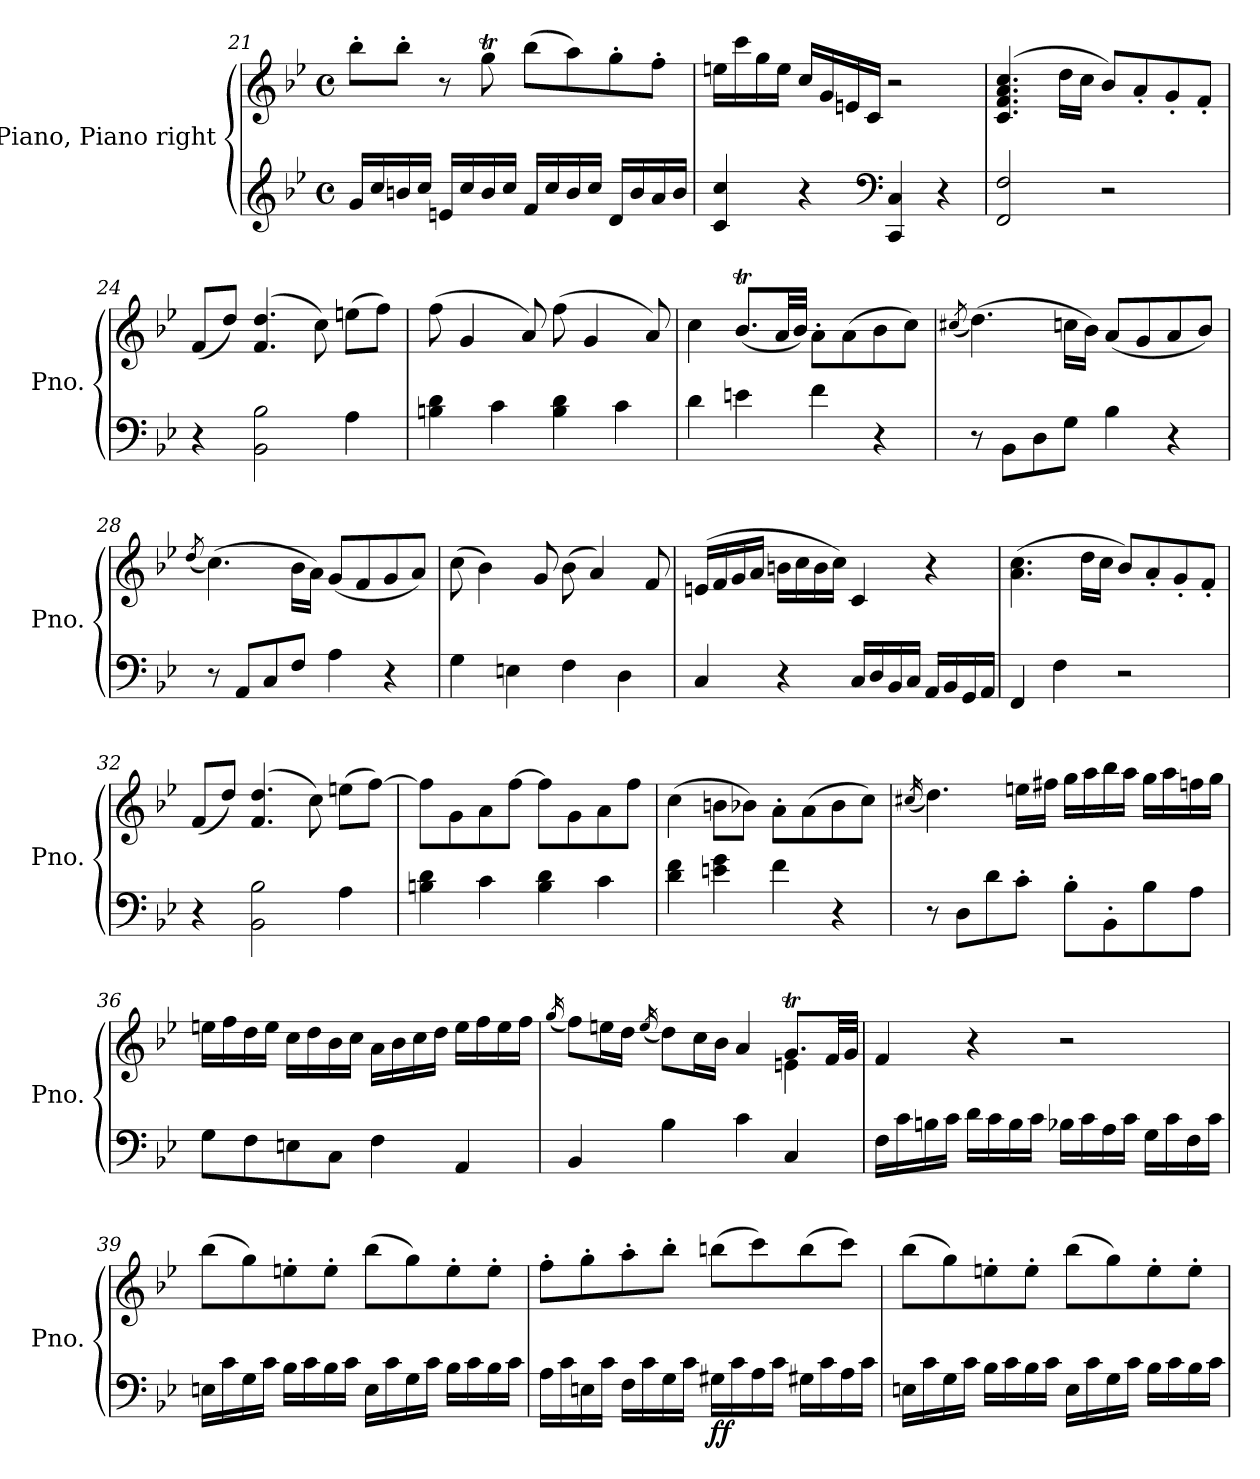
**kern	**kern	**dynam
*part1	*part1	*part1
*staff2	*staff1	*staff1/2
*I"Piano, Piano right	*	*
*I'Pno.	*	*
*clefG2	*clefG2	*
*k[b-e-]	*k[b-e-]	*
*M4/4	*M4/4	*
*met(c)	*met(c)	*
=21	=21	=21
16g/LL	8bb-'\L	.
16cc/	.	.
16bn/	8bb-'\J	.
16cc/JJ	.	.
16en/LL	8r	.
16cc/	.	.
16b/	8ggT\	.
16cc/JJ	.	.
16f/LL	(>8bb-\L	.
16cc/	.	.
16b/	8aa\)	.
16cc/JJ	.	.
16d/LL	8gg'\	.
16b/	.	.
16a/	8ff'\J	.
16b/JJ	.	.
=22	=22	=22
4c/ 4cc/	16een\LL	.
.	16ccc\	.
.	16gg\	.
.	16ee\JJ	.
4r	16cc/LL	.
.	16g/	.
.	16en/	.
.	16c/JJ	.
*clefF4	*	*
4CC/ 4C/	2r	.
4r	.	.
=23	=23	=23
2FF/ 2F/	(>4.c/ 4.f/ 4.a/ 4.cc/	.
.	16dd\LL	.
.	16cc\JJ	.
2r	8b-/L)	.
.	8a'/	.
.	8g'/	.
.	8f'/J	.
=24	=24	=24
4r	(<8f/L	.
.	8dd/J)	.
2BB-\ 2B-\	(>4.f/ 4.dd/	.
.	8cc\)	.
4A\	(>8een\L	.
.	8ff\J)	.
=25	=25	=25
4Bn\ 4d\	(>8ff\	.
.	4g/	.
4c\	.	.
.	8a/)	.
4B\ 4d\	(>8ff\	.
.	4g/	.
4c\	.	.
.	8a/)	.
=26	=26	=26
4d\	4cc\	.
4en\	(<8.b-T/L	.
.	32a/LL	.
.	32b-/JJJ)	.
4f\	8a'\L	.
.	(>8a\	.
4r	8b-\	.
.	8cc\J)	.
=27	=27	=27
.	(<8qcc#X/	.
8r	(>4.dd\)	.
8BB-\L	.	.
8D\	.	.
8G\J	16ccn\LL	.
.	16b-\JJ)	.
4B-\	(<8a/L	.
.	8g/	.
4r	8a/	.
.	8b-/J)	.
=28	=28	=28
.	(<8qdd/	.
8r	(>4.cc\)	.
8AA/L	.	.
8C/	.	.
8F/J	16b-\LL	.
.	16a\JJ)	.
4A\	(<8g/L	.
.	8f/	.
4r	8g/	.
.	8a/J)	.
=29	=29	=29
4G\	(>8cc\	.
.	4b-\)	.
4En\	.	.
.	8g/	.
4F\	(>8b-\	.
.	4a/)	.
4D\	.	.
.	8f/	.
=30	=30	=30
4C/	(>16en/LL	.
.	16f/	.
.	16g/	.
.	16a/JJ	.
4r	16bn\LL	.
.	16cc\	.
.	16b\	.
.	16cc\JJ)	.
16C/LL	4c/	.
16D/	.	.
16BB-/	.	.
16C/JJ	.	.
16AA/LL	4r	.
16BB-/	.	.
16GG/	.	.
16AA/JJ	.	.
=31	=31	=31
4FF/	(>4.a\ 4.cc\	.
4F\	.	.
.	16dd\LL	.
.	16cc\JJ	.
2r	8b-/L)	.
.	8a'/	.
.	8g'/	.
.	8f'/J	.
=32	=32	=32
4r	(<8f/L	.
.	8dd/J)	.
2BB-\ 2B-\	(>4.f/ 4.dd/	.
.	8cc\)	.
4A\	(>8een\L	.
.	[8ff\J)	.
=33	=33	=33
4Bn\ 4d\	8ff\L]	.
.	8g\	.
4c\	8a\	.
.	[8ff\J	.
4B\ 4d\	8ff\L]	.
.	8g\	.
4c\	8a\	.
.	8ff\J	.
=34	=34	=34
4d\ 4f\	(>4cc\	.
4en\ 4g\	8bn\L	.
.	8b-X\J)	.
4f\	8a'\L	.
.	(>8a\	.
4r	8b-\	.
.	8cc\J)	.
=35	=35	=35
.	(<16qcc#X/	.
8r	4.dd\)	.
8D\L	.	.
8d\	.	.
8c'\J	16een\LL	.
.	16ff#X\JJ	.
8B-'\L	16gg\LL	.
.	16aa\	.
8BB-'\	16bb-\	.
.	16aa\JJ	.
8B-\	16gg\LL	.
.	16aa\	.
8A\J	16ffn\	.
.	16gg\JJ	.
=36	=36	=36
8G\L	16een\LL	.
.	16ff\	.
8F\	16dd\	.
.	16ee\JJ	.
8En\	16cc\LL	.
.	16dd\	.
8C\J	16b-\	.
.	16cc\JJ	.
4F\	16a\LL	.
.	16b-\	.
.	16cc\	.
.	16dd\JJ	.
4AA/	16ee\LL	.
.	16ff\	.
.	16ee\	.
.	16ff\JJ	.
=37	=37	=37
.	(<16qgg/	.
*	*^	*
4BB-/	8ff\L)	2.ryy	.
.	16een\L	.	.
.	16dd\JJ	.	.
.	(<16qee/	.	.
4B-\	8dd\L)	.	.
.	16cc\L	.	.
.	16b-\JJ	.	.
4c\	4a/	.	.
4C/	8.gT/L	4en\	.
.	32f/LL	.	.
.	32g/JJJ	.	.
*	*v	*v	*
=38	=38	=38
16F\LL	4f/	.
16c\	.	.
16Bn\	.	.
16c\JJ	.	.
16d\LL	4r	.
16c\	.	.
16B\	.	.
16c\JJ	.	.
16B-X\LL	2r	.
16c\	.	.
16A\	.	.
16c\JJ	.	.
16G\LL	.	.
16c\	.	.
16F\	.	.
16c\JJ	.	.
=39	=39	=39
!	!	!LO:DY:b=2
!	!	!LO:DY:n=1:b
16En\LL	(>8bb-\L	fp fp
16c\	.	.
16G\	8gg\)	.
16c\JJ	.	.
16B-\LL	8een'\	.
16c\	.	.
16B-\	8ee'\J	.
16c\JJ	.	.
!	!	!LO:DY:n=2:b=2
!	!	!LO:DY:n=3:b
16E\LL	(>8bb-\L	fp fp
16c\	.	.
16G\	8gg\)	.
16c\JJ	.	.
16B-\LL	8ee'\	.
16c\	.	.
16B-\	8ee'\J	.
16c\JJ	.	.
=40	=40	=40
16A\LL	8ff'\L	.
16c\	.	.
16En\	8gg'\	.
16c\JJ	.	.
16F\LL	8aa'\	.
16c\	.	.
16G\	8bb-'\J	.
16c\JJ	.	.
!	!	!LO:DY:b=2
!	!	!LO:DY:n=1:b
16G#X\LL	(>8bbn\L	f f
16c\	.	.
16A\	8ccc\)	.
16c\JJ	.	.
16G#X\LL	(>8bb\	.
16c\	.	.
16A\	8ccc\J)	.
16c\JJ	.	.
=41	=41	=41
!	!	!LO:DY:b=2
!	!	!LO:DY:n=1:b
16En\LL	(>8bb-\L	fp fp
16c\	.	.
16G\	8gg\)	.
16c\JJ	.	.
16B-\LL	8een'\	.
16c\	.	.
16B-\	8ee'\J	.
16c\JJ	.	.
!	!	!LO:DY:n=2:b=2
!	!	!LO:DY:n=3:b
16E\LL	(>8bb-\L	fp fp
16c\	.	.
16G\	8gg\)	.
16c\JJ	.	.
16B-\LL	8ee'\	.
16c\	.	.
16B-\	8ee'\J	.
16c\JJ	.	.
=	=	=
*-	*-	*-
